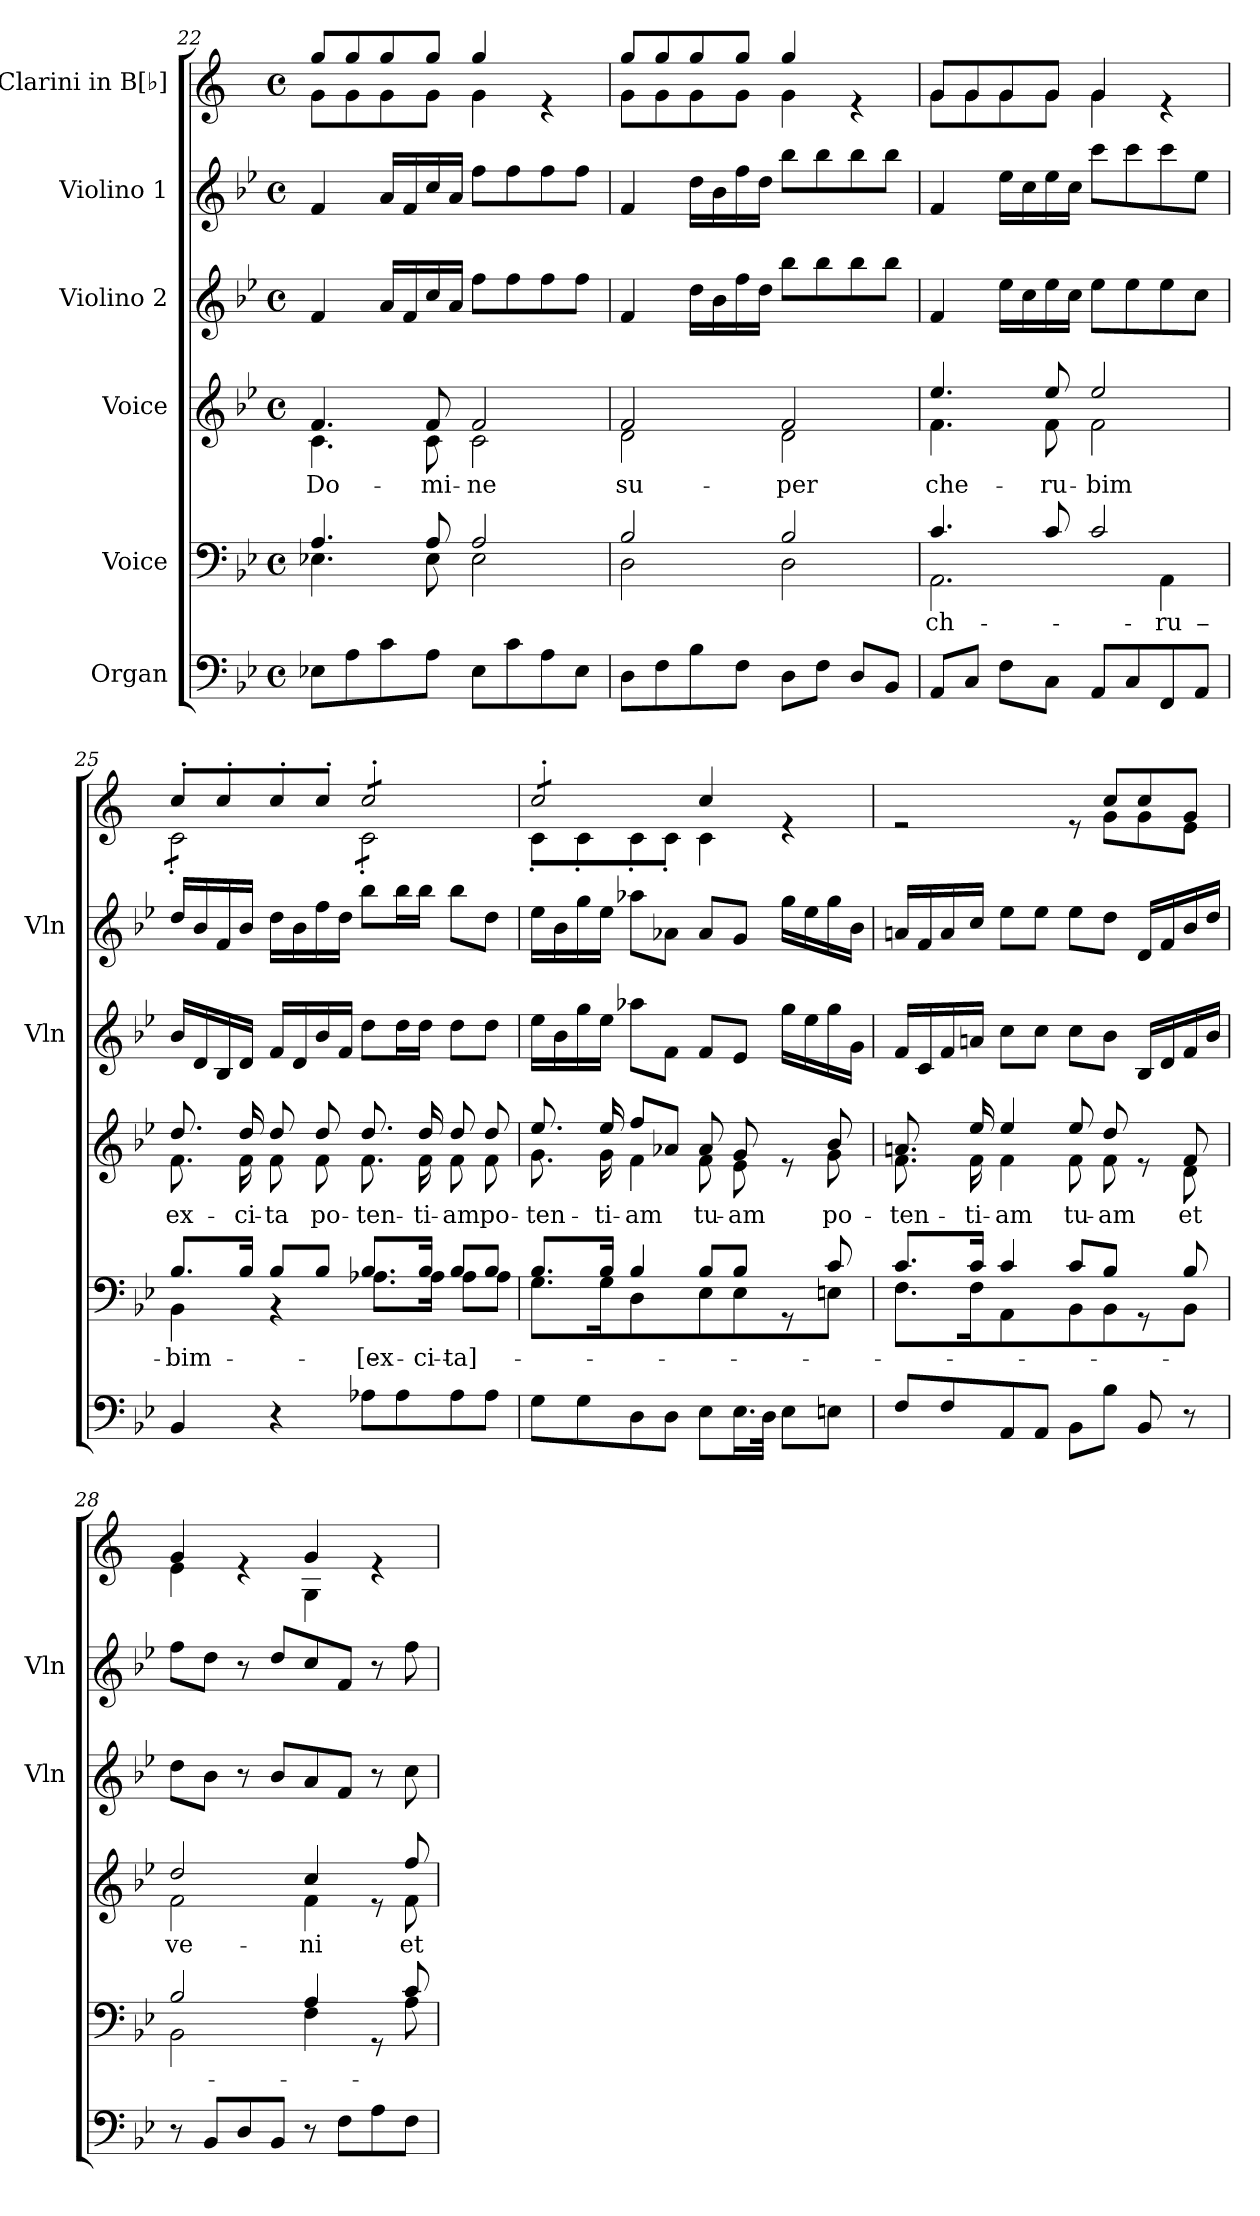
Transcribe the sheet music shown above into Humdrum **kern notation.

**kern	**kern	**text	**kern	**text	**kern	**kern	**kern
*part6	*part5	*part5	*part4	*part4	*part3	*part2	*part1
*staff6	*staff5	*staff5	*staff4	*staff4	*staff3	*staff2	*staff1
*I"Organ	*I"Voice	*	*I"Voice	*	*I"Violino 2	*I"Violino 1	*I"Clarini in B[♭]
*	*	*	*	*	*I'Vln	*I'Vln	*
*clefF4	*clefF4	*	*clefG2	*	*clefG2	*clefG2	*clefG2
*	*	*	*	*	*	*	*ITrd1c2
*k[b-e-]	*k[b-e-]	*	*k[b-e-]	*	*k[b-e-]	*k[b-e-]	*k[b-e-]
*M4/4	*M4/4	*	*M4/4	*	*M4/4	*M4/4	*M4/4
*met(c)	*met(c)	*	*met(c)	*	*met(c)	*met(c)	*met(c)
=22	=22	=22	=22	=22	=22	=22	=22
*	*^	*	*	*	*	*	*
!	!	!	!	!	!LO:LY:b	!	!	!
*	*	*	*	*^	*	*	*	*^
8E-X\L	4.A/	4.E-X\	.	4.f/	4.c\	Do-	4f/	4f/	8ff/L	8f\L
8A\	.	.	.	.	.	.	.	.	8ff/	8f\
8c\	.	.	.	.	.	.	16a/LL	16a/LL	8ff/	8f\
.	.	.	.	.	.	.	16f/	16f/	.	.
!	!	!	!	!	!	!LO:LY:b	!	!	!	!
8A\J	8A/	8E-\	.	8f/	8c\	-mi-	16cc/	16cc/	8ff/J	8f\J
.	.	.	.	.	.	.	16a/JJ	16a/JJ	.	.
!	!	!	!	!	!	!LO:LY:b	!	!	!	!
8E-\L	2A/	2E-\	.	2f/	2c\	-ne	8ff\L	8ff\L	4ff/	4f\
8c\	.	.	.	.	.	.	8ff\	8ff\	.	.
8A\	.	.	.	.	.	.	8ff\	8ff\	4re	4ryy
8E-\J	.	.	.	.	.	.	8ff\J	8ff\J	.	.
!!LO:PB:g=z	!!
=23	=23	=23	=23	=23	=23	=23	=23	=23	=23	=23
!	!	!	!	!	!	!LO:LY:b	!	!	!	!
8D\L	2B-/	2D\	.	2f/	2d\	su-	4f/	4f/	8ff/L	8f\L
8F\	.	.	.	.	.	.	.	.	8ff/	8f\
8B-\	.	.	.	.	.	.	16dd\LL	16dd\LL	8ff/	8f\
.	.	.	.	.	.	.	16b-\	16b-\	.	.
8F\J	.	.	.	.	.	.	16ff\	16ff\	8ff/J	8f\J
.	.	.	.	.	.	.	16dd\JJ	16dd\JJ	.	.
!	!	!	!	!	!	!LO:LY:b	!	!	!	!
8D\L	2B-/	2D\	.	2f/	2d\	-per	8bb-\L	8bb-\L	4ff/	4f\
8F\J	.	.	.	.	.	.	8bb-\	8bb-\	.	.
8D/L	.	.	.	.	.	.	8bb-\	8bb-\	4re	4ryy
8BB-/J	.	.	.	.	.	.	8bb-\J	8bb-\J	.	.
=24	=24	=24	=24	=24	=24	=24	=24	=24	=24	=24
!	!	!	!LO:LY:b	!	!	!LO:LY:b	!	!	!	!
8AA/L	4.c/	2.AA\	ch-	4.ee-/	4.f\	che-	4f/	4f/	8f/L	8f\L
8C/J	.	.	.	.	.	.	.	.	8f/	8f\
8F\L	.	.	.	.	.	.	16ee-\LL	16ee-\LL	8f/	8f\
.	.	.	.	.	.	.	16cc\	16cc\	.	.
!	!	!	!	!	!	!LO:LY:b	!	!	!	!
8C\J	8c/	.	.	8ee-/	8f\	-ru-	16ee-\	16ee-\	8f/J	8f\J
.	.	.	.	.	.	.	16cc\JJ	16cc\JJ	.	.
!	!	!	!	!	!	!LO:LY:b	!	!	!	!
8AA/L	2c/	.	.	2ee-/	2f\	-bim	8ee-\L	8ccc\L	4f/	4f\
8C/	.	.	.	.	.	.	8ee-\	8ccc\	.	.
!	!	!	!LO:LY:b	!	!	!	!	!	!	!
8FF/	.	4AA\	-ru-	.	.	.	8ee-\	8ccc\	4re	4ryy
8AA/J	.	.	.	.	.	.	8cc\J	8ee-\J	.	.
=25	=25	=25	=25	=25	=25	=25	=25	=25	=25	=25
!	!	!	!LO:LY:b	!	!	!LO:LY:b	!	!	!	!
4BB-/	8.B-/L	4BB-\	-bim	8.dd/	8.f\	ex-	16b-/LL	16dd/LL	8b-'/L	8B-'\L
.	.	.	.	.	.	.	16d/	16b-/	.	.
.	.	.	.	.	.	.	16B-/	16f/	8b-'/	8B-'\
!	!	!	!	!	!	!LO:LY:b	!	!	!	!
.	16B-/Jk	.	.	16dd/	16f\	-ci-	16d/JJ	16b-/JJ	.	.
!	!	!	!	!	!	!LO:LY:b	!	!	!	!
4r	8B-/L	4r	.	8dd/	8f\	-ta	16f/LL	16dd\LL	8b-'/	8B-'\
.	.	.	.	.	.	.	16d/	16b-\	.	.
!	!	!	!	!	!	!LO:LY:b	!	!	!	!
.	8B-/J	.	.	8dd/	8f\	po-	16b-/	16ff\	8b-'/J	8B-'\J
.	.	.	.	.	.	.	16f/JJ	16dd\JJ	.	.
!	!	!	!LO:LY:b	!	!	!LO:LY:b	!	!	!	!
*	*	*	*	*	*	*	*	*	*tremolo	*
8A-X\L	8.B-/L	8.A-X\L	[ex-	8.dd/	8.f\	-ten-	8dd\L	8bb-\L	8b-'/L	8B-'\L
8A-\	.	.	.	.	.	.	16dd\L	16bb-\L	8b-'/	8B-'\
!	!	!	!LO:LY:b	!	!	!LO:LY:b	!	!	!	!
.	16B-/Jk	16A-\Jk	-ci-	16dd/	16f\	-ti-	16dd\JJ	16bb-\JJ	.	.
!	!	!	!LO:LY:b	!	!	!LO:LY:b	!	!	!	!
8A-\	8B-/L	8A-\L	-ta]	8dd/	8f\	-am	8dd\L	8bb-\L	8b-'/	8B-'\
!	!	!	!	!	!	!LO:LY:b	!	!	!	!
8A-\J	8B-/J	8A-\J	.	8dd/	8f\	po-	8dd\J	8dd\J	8b-'/J	8B-'\J
!!LO:LB:g=z	!!
=26	=26	=26	=26	=26	=26	=26	=26	=26	=26	=26
!	!	!	!	!	!	!LO:LY:b	!	!	!	!
8G\L	8.B-/L	8.G\L	.	8.ee-/	8.g\	-ten-	16ee-\LL	16ee-\LL	8b-'/L	8B-'\L
.	.	.	.	.	.	.	16b-\	16b-\	.	.
8G\	.	.	.	.	.	.	16gg\	16gg\	8b-'/	8B-'\
!	!	!	!	!	!	!LO:LY:b	!	!	!	!
.	16B-/Jk	16G\Jk	.	16ee-/	16g\	-ti-	16ee-\JJ	16ee-\JJ	.	.
!	!	!	!	!	!	!LO:LY:b	!	!	!	!
8D\	4B-/	4D\	.	8ff/L	4f\	-am	8aa-X\L	8aa-X\L	8b-'/	8B-'\
8D\J	.	.	.	8a-X/J	.	.	8f\J	8a-X\J	8b-'/J	8B-'\J
*	*	*	*	*	*	*	*	*	*Xtremolo	*
!	!	!	!	!	!	!LO:LY:b	!	!	!	!
8E-\L	8B-/L	8E-\L	.	8a-/	8f\	tu-	8f/L	8a-/L	4b-/	4B-\
!	!	!	!	!	!	!LO:LY:b	!	!	!	!
16.E-\L	8B-/J	8E-\J	.	8g/	8e-\	-am	8e-/J	8g/J	.	.
32D\JJk	.	.	.	.	.	.	.	.	.	.
8E-\L	8rGG	8ryy	.	8re	8ryy	.	16gg\LL	16gg\LL	4re	4ryy
.	.	.	.	.	.	.	16ee-\	16ee-\	.	.
!	!	!	!	!	!	!LO:LY:b	!	!	!	!
8En\J	8c/	8En\J	.	8b-/	8g\	po-	16gg\	16gg\	.	.
.	.	.	.	.	.	.	16g\JJ	16b-\JJ	.	.
=27	=27	=27	=27	=27	=27	=27	=27	=27	=27	=27
!	!	!	!	!	!	!LO:LY:b	!	!	!	!
8F/L	8.c/L	8.F\L	.	8.an/	8.f\	-ten-	16f/LL	16an/LL	2re	8ryy
.	.	.	.	.	.	.	16c/	16f/	.	.
*	*	*	*	*	*	*	*	*	*v	*v
8F/	.	.	.	.	.	.	16f/	16a/	.
!	!	!	!	!	!	!LO:LY:b	!	!	!
.	16c/Jk	16F\Jk	.	16ee-/	16f\	-ti-	16an/JJ	16cc/JJ	.
!	!	!	!	!	!	!LO:LY:b	!	!	!
8AA/	4c/	4AA\	.	4ee-/	4f\	-am	8cc\L	8ee-\L	.
8AA/J	.	.	.	.	.	.	8cc\J	8ee-\J	.
!	!	!	!	!	!	!LO:LY:b	!	!	!
8BB-\L	8c/L	8BB-\L	.	8ee-/	8f\	tu-	8cc\L	8ee-\L	8re
!	!	!	!	!	!	!LO:LY:b	!	!	!
*	*	*	*	*	*	*	*	*	*^
8B-\J	8B-/J	8BB-\J	.	8dd/	8f\	-am	8b-\J	8dd\J	8b-/L	8f\L
8BB-/	8rGG	8ryy	.	8re	8ryy	.	16B-/LL	16d/LL	8b-/	8f\
.	.	.	.	.	.	.	16d/	16f/	.	.
!	!	!	!	!	!	!LO:LY:b	!	!	!	!
8r	8B-/	8BB-\J	.	8f/	8d\	et	16f/	16b-/	8f/J	8d\J
.	.	.	.	.	.	.	16b-/JJ	16dd/JJ	.	.
=28	=28	=28	=28	=28	=28	=28	=28	=28	=28	=28
!	!	!	!	!	!	!LO:LY:b	!	!	!	!
8r	2B-/	2BB-\	.	2dd/	2f\	ve-	8dd\L	8ff\L	4f/	4d\
8BB-/L	.	.	.	.	.	.	8b-\J	8dd\J	.	.
8D/	.	.	.	.	.	.	8r	8r	4re	4ryy
8BB-/J	.	.	.	.	.	.	8b-/L	8dd/L	.	.
!	!	!	!	!	!	!LO:LY:b	!	!	!	!
8r	4A/	4F\	.	4cc/	4f\	-ni	8a/	8cc/	4f/	4F\
8F\L	.	.	.	.	.	.	8f/J	8f/J	.	.
8A\	8rGG	8ryy	.	8re	8ryy	.	8r	8r	4re	4ryy
!	!	!	!	!	!	!LO:LY:b	!	!	!	!
8F\J	8c/	8A\	.	8ff/	8f\	et	8cc\	8ff\	.	.
*	*v	*v	*	*	*	*	*	*	*v	*v
*	*	*	*v	*v	*	*	*	*
=	=	=	=	=	=	=	=
*-	*-	*-	*-	*-	*-	*-	*-
